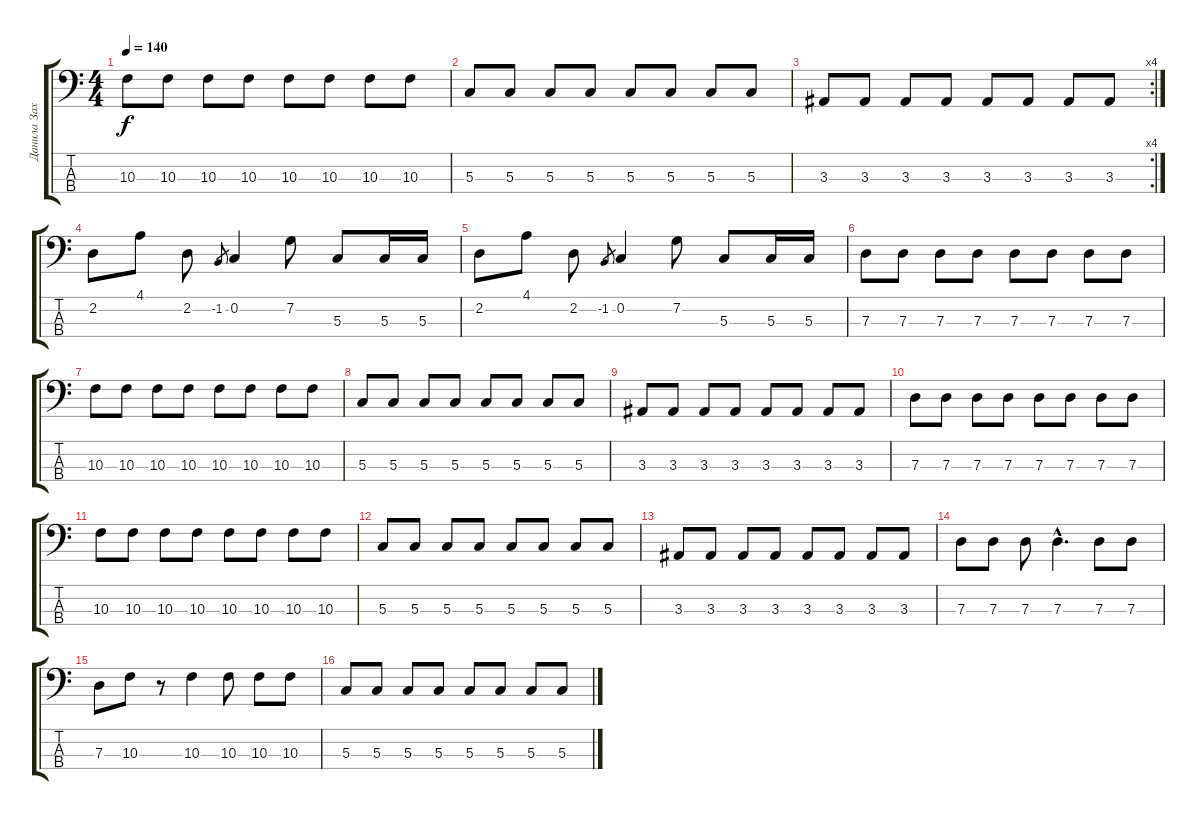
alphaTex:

\track ("Данила Захаренков" "Данила Зах") {instrument electricbassfinger}
\staff {score tabs}
\tuning (F2 C2 G1 D1) {hide}
\ts (4 4)
\tempo 140
\clef f4
\ks c
10.3.8{dy f} 10.3.8 10.3.8 10.3.8 10.3.8 10.3.8 10.3.8 10.3.8 |
5.3.8 5.3.8 5.3.8 5.3.8 5.3.8 5.3.8 5.3.8 5.3.8 |
\rc 4
3.3.8 3.3.8 3.3.8 3.3.8 3.3.8 3.3.8 3.3.8 3.3.8 |
2.2.8 4.1.8 2.2.8 -1.2.8{gr} 0.2.4 7.2.8 5.3.8 5.3.16 5.3.16 |
2.2.8 4.1.8 2.2.8 -1.2.8{gr} 0.2.4 7.2.8 5.3.8 5.3.16 5.3.16 |
7.3.8{instrument electricbasspick} 7.3.8 7.3.8 7.3.8 7.3.8 7.3.8 7.3.8 7.3.8 |
10.3.8 10.3.8 10.3.8 10.3.8 10.3.8 10.3.8 10.3.8 10.3.8 |
5.3.8 5.3.8 5.3.8 5.3.8 5.3.8 5.3.8 5.3.8 5.3.8 |
3.3.8 3.3.8 3.3.8 3.3.8 3.3.8 3.3.8 3.3.8 3.3.8 |
7.3.8{instrument electricbasspick} 7.3.8 7.3.8 7.3.8 7.3.8 7.3.8 7.3.8 7.3.8 |
10.3.8 10.3.8 10.3.8 10.3.8 10.3.8 10.3.8 10.3.8 10.3.8 |
5.3.8 5.3.8 5.3.8 5.3.8 5.3.8 5.3.8 5.3.8 5.3.8 |
3.3.8 3.3.8 3.3.8 3.3.8 3.3.8 3.3.8 3.3.8 3.3.8 |
7.3.8{instrument electricbasspick} 7.3.8 7.3.8 7.3{hac}.4{d} 7.3.8 7.3.8 |
7.3.8 10.3.8 r.8 10.3.4 10.3.8 10.3.8 10.3.8 |
5.3.8 5.3.8 5.3.8 5.3.8 5.3.8 5.3.8 5.3.8 5.3.8
